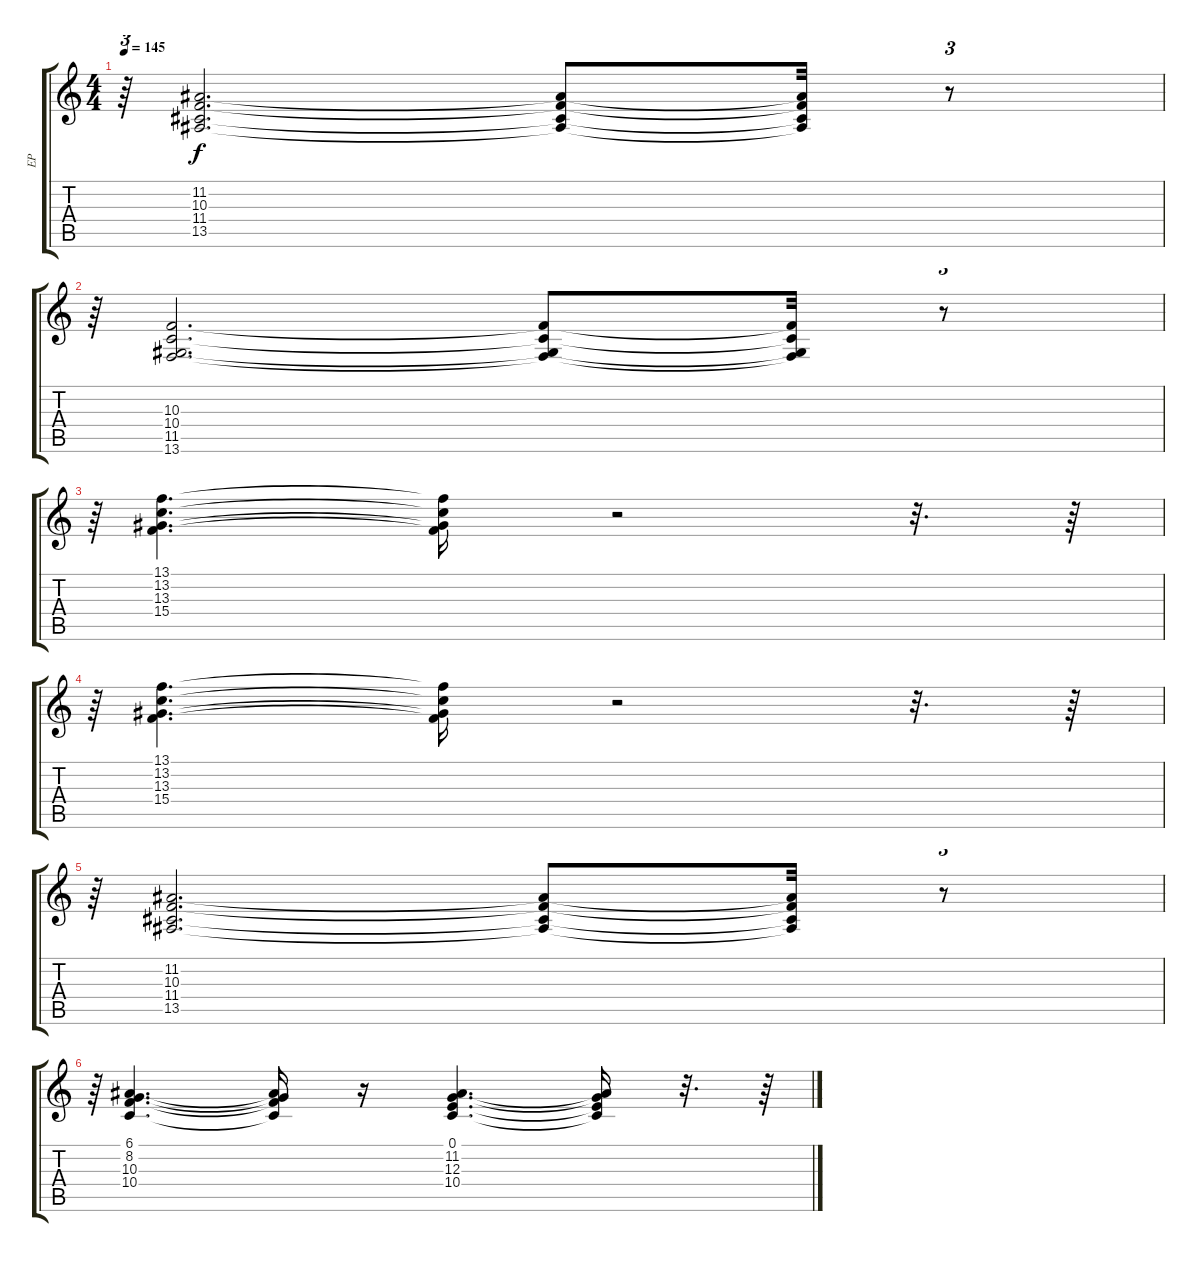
\track ("EP" "EP") {instrument electricgrandpiano}
\staff {score tabs}
\tuning (E4 B3 G3 D3 A2 E2) {hide}
\ts (4 4)
\tempo 145
\clef g2
\ks c
r.64{tu (3 2) dy f} (11.2 10.3 11.4 13.5).2{d} (11.2{t} 10.3{t} 11.4{t} 13.5{t}).8 (11.2{t} 10.3{t} 11.4{t} 13.5{t}).32 r.8{tu (3 2)} |
r.64{tu (3 2)} (10.3 10.4 11.5 13.6).2{d} (10.3{t} 10.4{t} 11.5{t} 13.6{t}).8 (10.3{t} 10.4{t} 11.5{t} 13.6{t}).32 r.8{tu (3 2)} |
r.64{tu (3 2)} (13.1 13.2 13.3 15.4).4{d} (13.1{t} 13.2{t} 13.3{t} 15.4{t}).16 r.2 r.32{d} r.64 |
r.64{tu (3 2)} (13.1 13.2 13.3 15.4).4{d} (13.1{t} 13.2{t} 13.3{t} 15.4{t}).16 r.2 r.32{d} r.64 |
r.64{tu (3 2)} (11.2 10.3 11.4 13.5).2{d} (11.2{t} 10.3{t} 11.4{t} 13.5{t}).8 (11.2{t} 10.3{t} 11.4{t} 13.5{t}).32 r.8{tu (3 2)} |
r.64{tu (3 2)} (6.1 8.2 10.3 10.4).4{d} (6.1{t} 8.2{t} 10.3{t} 10.4{t}).16 r.16 (0.1 11.2 12.3 10.4).4{d} (0.1{t} 11.2{t} 12.3{t} 10.4{t}).16 r.32{d} r.64
